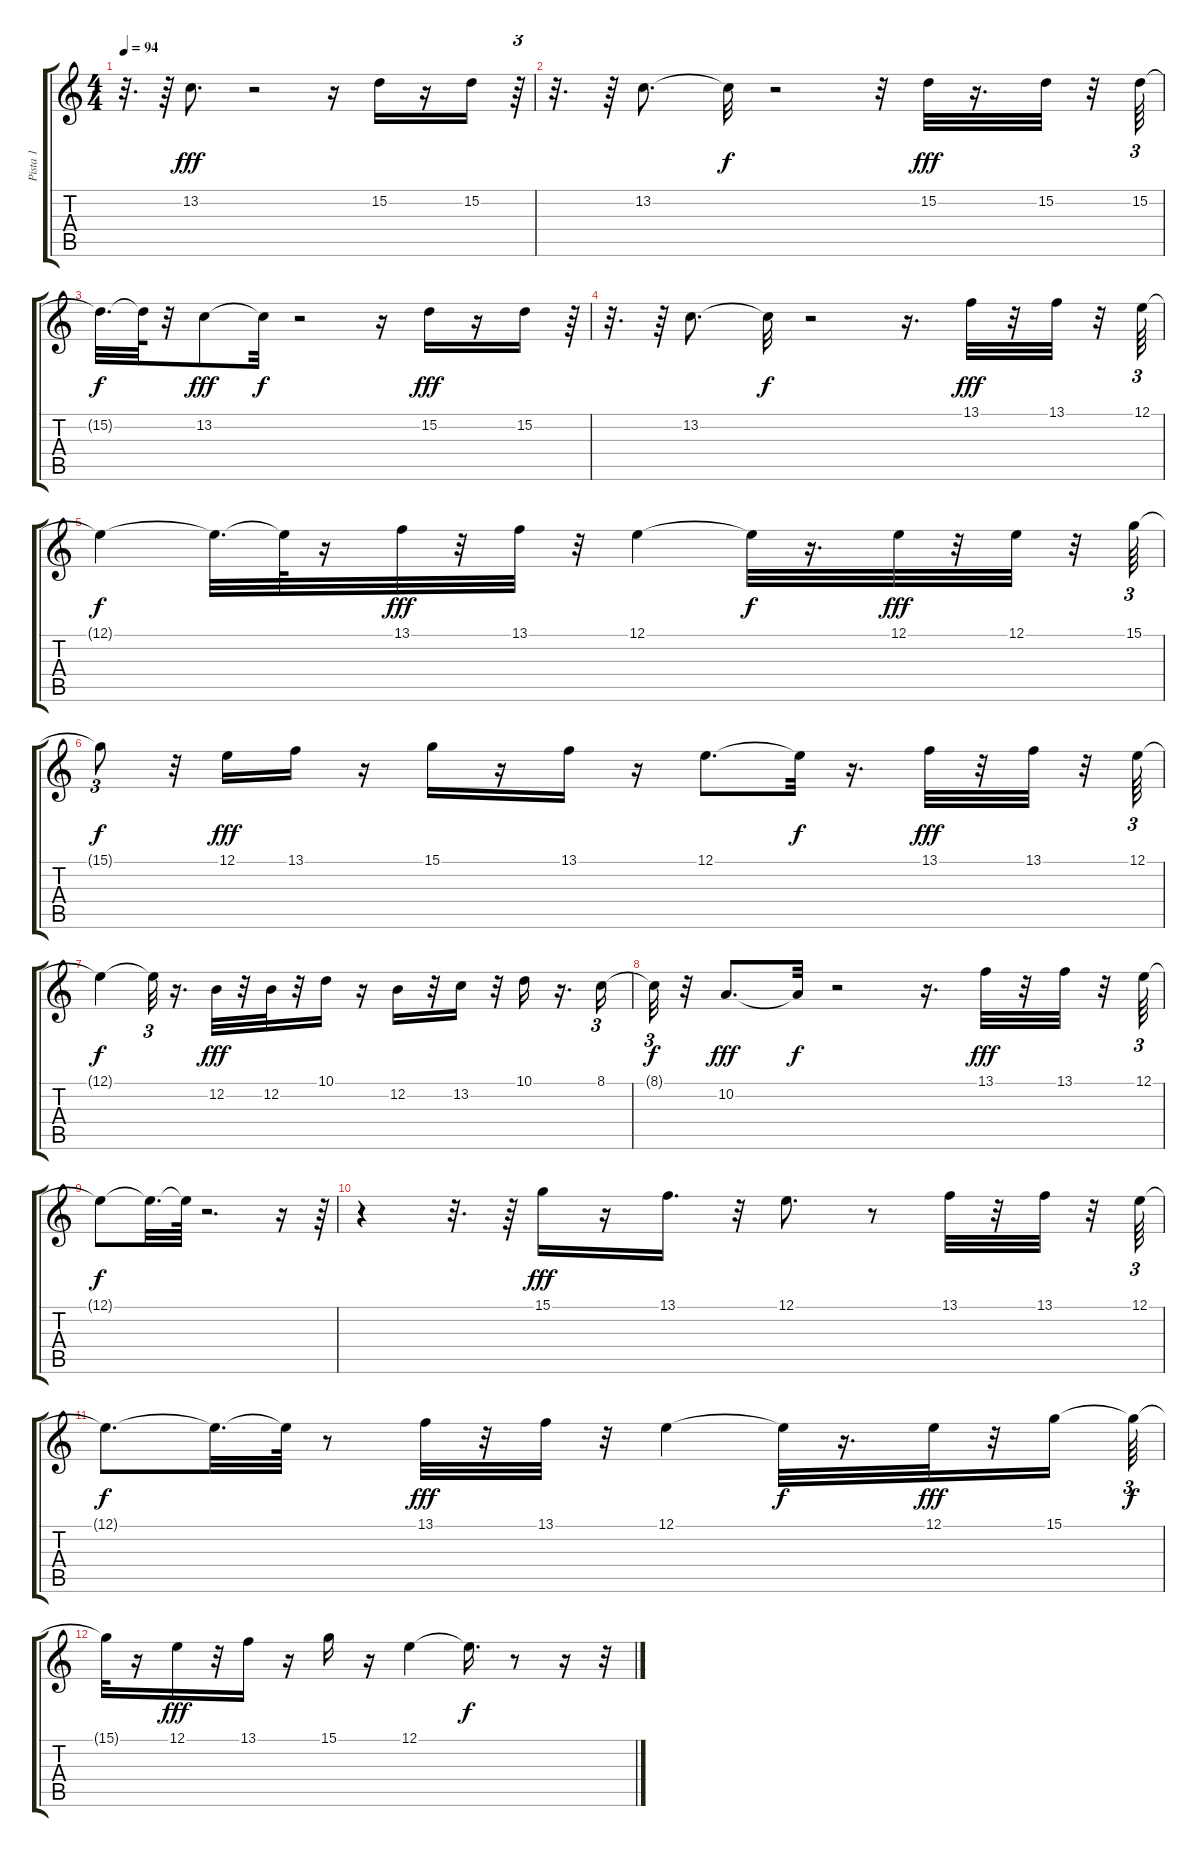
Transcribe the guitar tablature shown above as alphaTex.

\track ("Pista 1" "Pista 1") {instrument flute}
\staff {score tabs}
\tuning (E4 B3 G3 D3 A2 E2) {hide}
\ts (4 4)
\tempo 94
\clef g2
\ks c
r.32{d dy fff} r.64 13.2.8{d} r.2 r.16 15.2.16 r.16 15.2.16 r.64{tu (3 2)} |
r.32{d} r.64 13.2.8{d} 13.2{t}.32{dy f} r.2 r.32 15.2.32{dy fff} r.16{d} 15.2.32 r.32 15.2.64{tu (3 2)} |
15.2{t}.32{d dy f} 15.2{t}.64 r.32 13.2.8{dy fff} 13.2{t}.32{dy f} r.2 r.16 15.2.16{dy fff} r.16 15.2.16 r.64{tu (3 2)} |
r.32{d} r.64 13.2.8{d} 13.2{t}.32{dy f} r.2 r.16{d} 13.1.32{dy fff} r.32 13.1.32 r.32 12.1.64{tu (3 2)} |
12.1{t}.4{dy f} 12.1{t}.32{d} 12.1{t}.64 r.16 13.1.32{dy fff} r.32 13.1.32 r.32 12.1.4 12.1{t}.32{dy f} r.16{d} 12.1.32{dy fff} r.32 12.1.32 r.32 15.1.64{tu (3 2)} |
15.1{t}.8{tu (3 2) dy f} r.32 12.1.16{dy fff} 13.1.16 r.16 15.1.16 r.16 13.1.16 r.16 12.1.8{d} 12.1{t}.32{dy f} r.16{d} 13.1.32{dy fff} r.32 13.1.32 r.32 12.1.64{tu (3 2)} |
12.1{t}.4{dy f} 12.1{t}.32{tu (3 2)} r.16{d} 12.2.32{dy fff} r.32 12.2.32 r.32 10.1.16 r.16 12.2.16 r.32 13.2.16 r.32 10.1.16 r.16{d} 8.1.16{tu (3 2)} |
8.1{t}.32{tu (3 2) dy f} r.32 10.2.8{d dy fff} 10.2{t}.32{dy f} r.2 r.16{d} 13.1.32{dy fff} r.32 13.1.32 r.32 12.1.64{tu (3 2)} |
12.1{t}.8{dy f} 12.1{t}.32{d} 12.1{t}.64 r.2{d} r.16 r.64{tu (3 2)} |
r.4 r.32{d} r.64 15.1.16{dy fff} r.16 13.1.16{d} r.32 12.1.8{d} r.8 13.1.32 r.32 13.1.32 r.32 12.1.64{tu (3 2)} |
12.1{t}.8{d dy f} 12.1{t}.32{d} 12.1{t}.64 r.8 13.1.32{dy fff} r.32 13.1.32 r.32 12.1.4 12.1{t}.32{dy f} r.16{d} 12.1.32{dy fff} r.32 15.1.16 15.1{t}.64{tu (3 2) dy f} |
15.1{t}.32 r.16 12.1.16{dy fff} r.32 13.1.16 r.16 15.1.16 r.16 12.1.4 12.1{t}.16{d dy f} r.8 r.16 r.32
